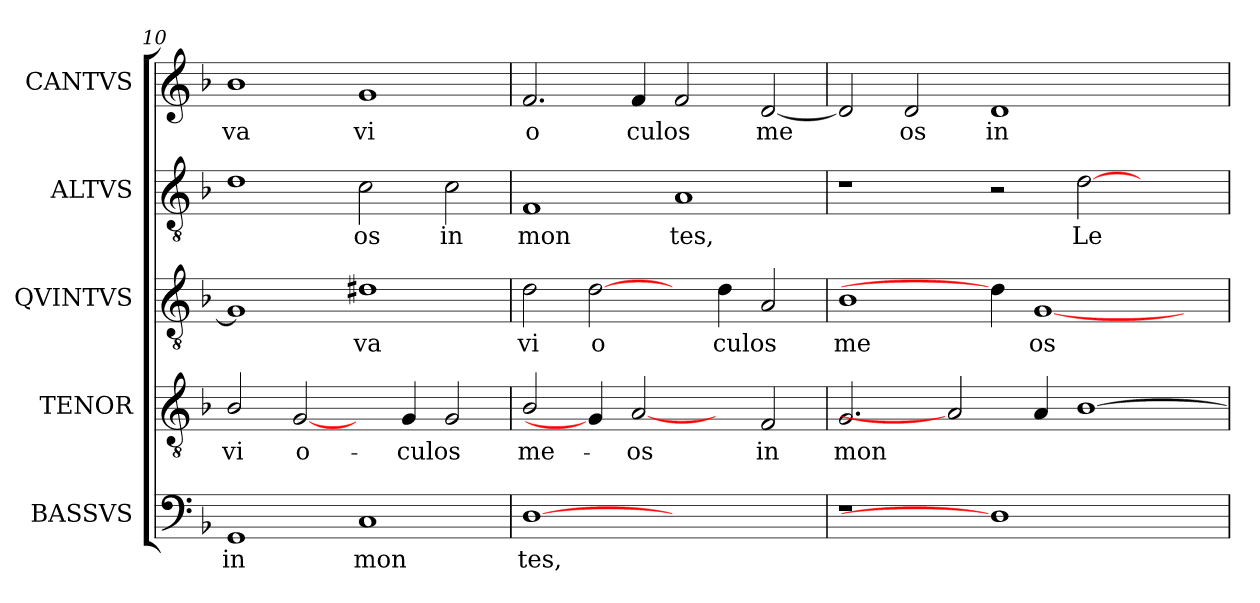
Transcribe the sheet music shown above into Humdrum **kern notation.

**kern	**text	**kern	**text	**kern	**text	**kern	**text	**kern	**text
*part5	*part5	*part4	*part4	*part3	*part3	*part2	*part2	*part1	*part1
*staff5	*staff5	*staff4	*staff4	*staff3	*staff3	*staff2	*staff2	*staff1	*staff1
*I"BASSVS	*	*I"TENOR	*	*I"QVINTVS	*	*I"ALTVS	*	*I"CANTVS	*
*clefF4	*	*clefGv2	*	*clefGv2	*	*clefGv2	*	*clefG2	*
*ITrd-3c-5	*	*ITrd-3c-5	*	*ITrd-3c-5	*	*ITrd-3c-5	*	*	*
*k[b-e-]	*	*k[b-e-]	*	*k[b-e-]	*	*k[b-e-]	*	*k[b-]	*
*B-:	*	*B-:	*	*B-:	*	*B-:	*	*F:	*
=10	=10	=10	=10	=10	=10	=10	=10	=10	=10
!	!LO:LY:b:cj	!	!LO:LY:b:cj	!	!LO:LY:b:cj	!	!LO:LY:b:cj	!	!LO:LY:b:cj
1C	in	2e-/	-vi	1c]	.	1g	.	1b-	va
!	!	!	!LO:LY:b:cj	!	!	!	!	!	!
.	.	[2c/	o-	.	.	.	.	.	.
!	!LO:LY:b:cj	!	!	!	!LO:LY:b:cj	!	!LO:LY:b:cj	!	!LO:LY:b:cj
1F	mon	4ryy	.	1g#X	va	2f\	os	1g	vi
!	!	!	!LO:LY:b:cj	!	!	!	!	!	!
.	.	4c/	-culos	.	.	.	.	.	.
!	!	!	!LO:LY:b:cj	!	!	!	!LO:LY:b:cj	!	!
.	.	2c/	.	.	.	2f\	in	.	.
=11	=11	=11	=11	=11	=11	=11	=11	=11	=11
!	!LO:LY:b:cj	!	!LO:LY:b:cj	!	!LO:LY:b:cj	!	!LO:LY:b:cj	!	!LO:LY:b:cj
[1G	tes,	2e-/	me-	2g\	vi	1B-	mon	2.f/	o
!	!	!	!	!	!LO:LY:b:cj	!	!	!	!
.	.	4c/]	.	[2g\	o	.	.	.	.
!	!	!	!LO:LY:b:cj	!	!	!	!	!	!LO:LY:b:cj
.	.	[2d	-os	.	.	.	.	4f/	culos
!	!	!	!	!	!	!	!LO:LY:b:cj	!	!LO:LY:b:cj
1ryy	.	.	.	4ryy	.	1d	tes,	2f/	.
!	!	!	!	!	!LO:LY:b:cj	!	!	!	!
.	.	4ryy	.	4g\	culos	.	.	.	.
!	!	!	!LO:LY:b:cj	!	!LO:LY:b:cj	!	!	!	!LO:LY:b:cj
.	.	2B-/	in	2d/	.	.	.	[<2d/	me
=12	=12	=12	=12	=12	=12	=12	=12	=12	=12
!	!	!	!LO:LY:b:cj	!	!LO:LY:b:cj	!	!	!	!LO:LY:b:cj
1r	.	2.c/	mon-	1e-	me	1r	.	2d/]	.
!	!	!	!	!	!	!	!	!	!LO:LY:b:cj
.	.	.	.	.	.	.	.	2d/	os
.	.	2d]	.	.	.	.	.	.	.
!	!	!	!	!	!	!	!	!	!LO:LY:b:cj
1G]	.	.	.	4g\]	.	2r	.	1d	in
!	!	!	!LO:LY:b:cj	!	!LO:LY:b:cj	!	!	!	!
.	.	4d/	--	[<1c	os	.	.	.	.
!	!	!	!LO:LY:b:cj	!	!	!	!LO:LY:b:cj	!	!
.	.	[>1e-	--	.	.	[>2g\	Le	.	.
2ryy	.	.	.	.	.	2ryy	.	2ryy	.
.	.	.	.	4ryy	.	.	.	.	.
=	=	=	=	=	=	=	=	=	=
*-	*-	*-	*-	*-	*-	*-	*-	*-	*-
